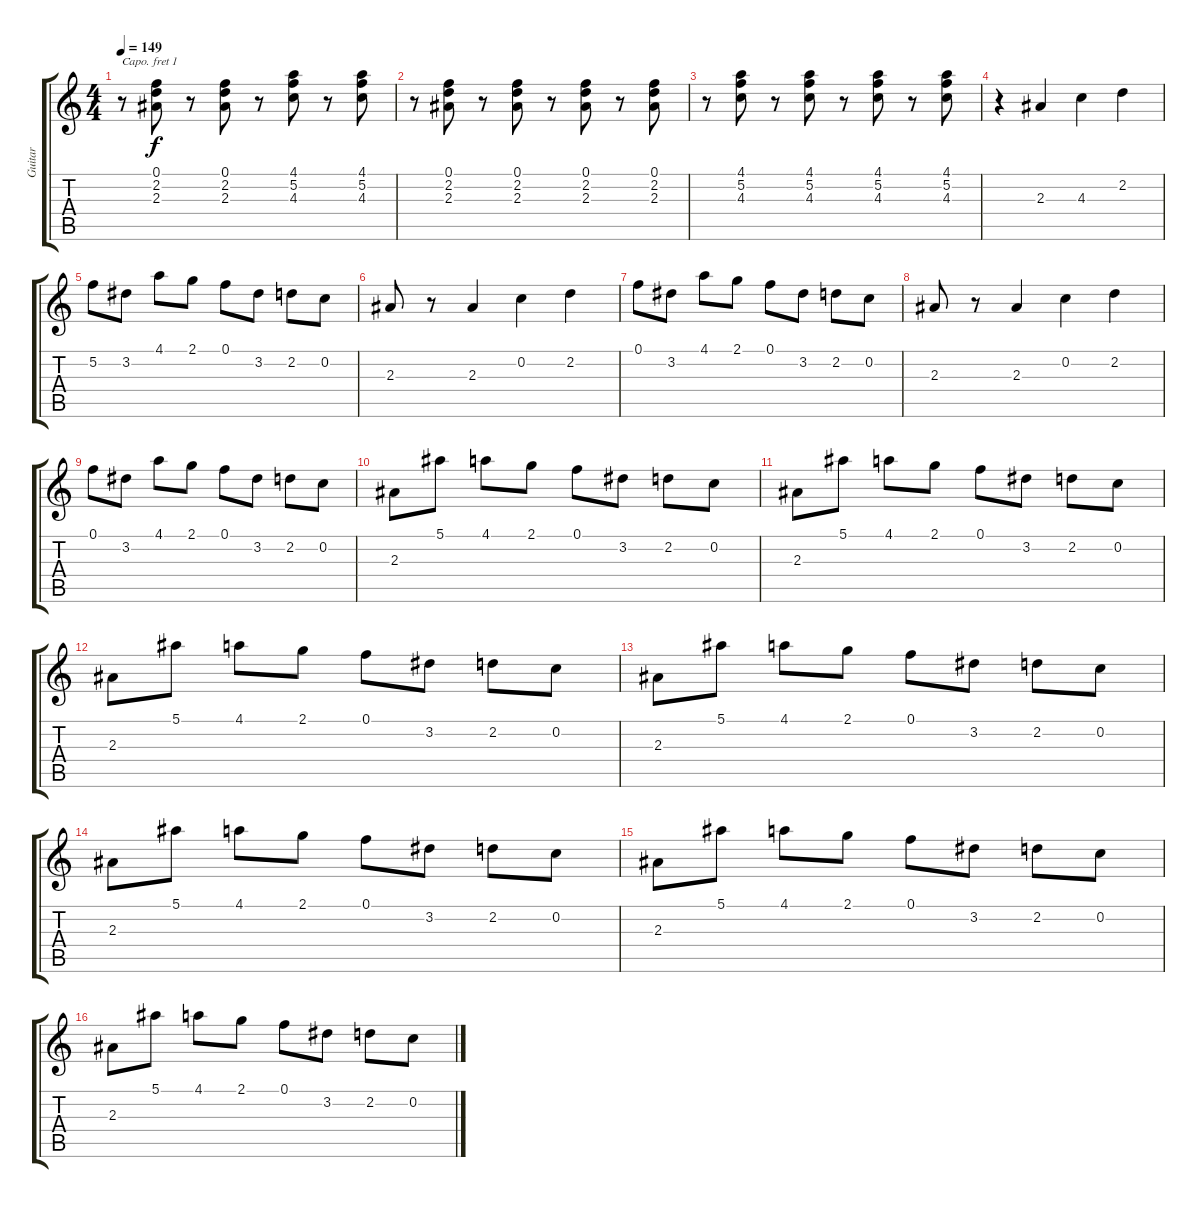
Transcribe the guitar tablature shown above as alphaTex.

\track ("Guitar" "Guitar") {instrument electricguitarclean}
\staff {score tabs}
\capo 1
\tuning (E4 B3 G3 D3 A2 E2) {hide}
\ts (4 4)
\tempo 149
\clef g2
\ks c
r.8{dy f} (0.1 2.2 2.3).8 r.8 (0.1 2.2 2.3).8 r.8 (4.1 5.2 4.3).8 r.8 (4.1 5.2 4.3).8 |
r.8 (0.1 2.2 2.3).8 r.8 (0.1 2.2 2.3).8 r.8 (0.1 2.2 2.3).8 r.8 (0.1 2.2 2.3).8 |
r.8 (4.1 5.2 4.3).8 r.8 (4.1 5.2 4.3).8 r.8 (4.1 5.2 4.3).8 r.8 (4.1 5.2 4.3).8 |
r.4 2.3.4 4.3.4 2.2.4 |
5.2.8 3.2.8 4.1.8 2.1.8 0.1.8 3.2.8 2.2.8 0.2.8 |
2.3.8 r.8 2.3.4 0.2.4 2.2.4 |
0.1.8 3.2.8 4.1.8 2.1.8 0.1.8 3.2.8 2.2.8 0.2.8 |
2.3.8 r.8 2.3.4 0.2.4 2.2.4 |
0.1.8 3.2.8 4.1.8 2.1.8 0.1.8 3.2.8 2.2.8 0.2.8 |
2.3.8 5.1.8 4.1.8 2.1.8 0.1.8 3.2.8 2.2.8 0.2.8 |
2.3.8 5.1.8 4.1.8 2.1.8 0.1.8 3.2.8 2.2.8 0.2.8 |
2.3.8 5.1.8 4.1.8 2.1.8 0.1.8 3.2.8 2.2.8 0.2.8 |
2.3.8 5.1.8 4.1.8 2.1.8 0.1.8 3.2.8 2.2.8 0.2.8 |
2.3.8 5.1.8 4.1.8 2.1.8 0.1.8 3.2.8 2.2.8 0.2.8 |
2.3.8 5.1.8 4.1.8 2.1.8 0.1.8 3.2.8 2.2.8 0.2.8 |
2.3.8 5.1.8 4.1.8 2.1.8 0.1.8 3.2.8 2.2.8 0.2.8
